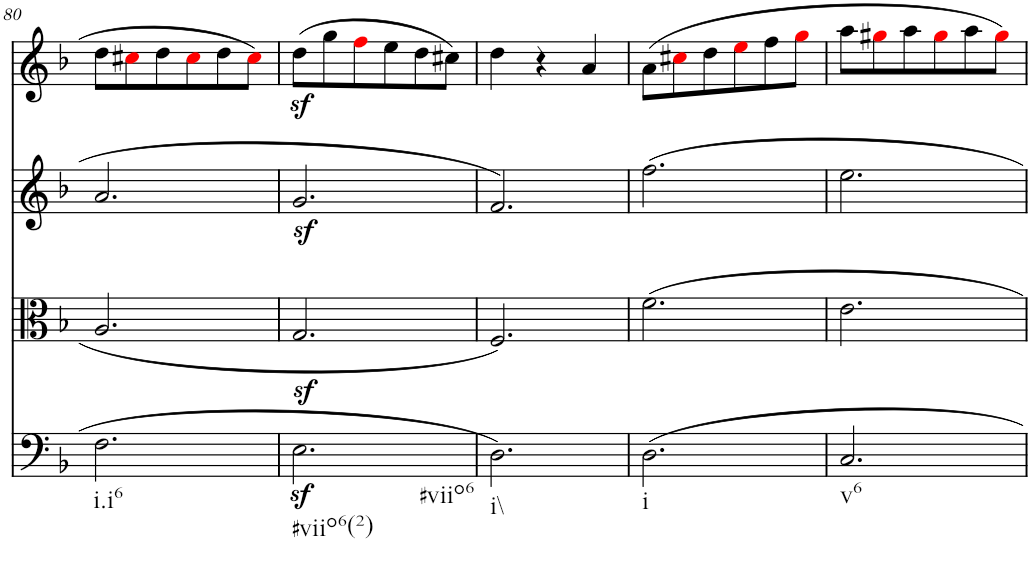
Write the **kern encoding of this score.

**kern	**kern	**kern	**kern
*part4	*part3	*part2	*part1
*staff4	*staff3	*staff2	*staff1
*I"Violoncello	*I"Viola	*I"Violin II	*I"Violin I
*I'Vc	*I'Vla	*I'Vln	*I'Vln
!!LO:PB:g=z
*clefF4	*clefC3	*clefG2	*clefG2
*k[b-]	*k[b-]	*k[b-]	*k[b-]
*M3/4	*M3/4	*M3/4	*M3/4
=80	=80	=80	=80
!LO:TX:b:t=i.i6	!	!	!
2.F\	2.A/	2.a/	8dd\L
.	.	.	8cc#Xi\
.	.	.	8dd\
.	.	.	8cc#i\
.	.	.	8dd\
.	.	.	8cc#i\J
=81	=81	=81	=81
!LO:TX:b:t=#viio6(2)	!	!	!
!LO:TX:b:t=#viio6	!	!	!
2.Ez<\	2.Gz</	2.gz</	(8ddz<\L
.	.	.	8gg\
.	.	.	8ffi\
.	.	.	8ee\
.	.	.	8dd\
.	.	.	8cc#X\J)
=82	=82	=82	=82
!LO:TX:b:t=i\\	!	!	!
2.D\	2.F/	2.f/	4dd\
.	.	.	4r
.	.	.	4a/
=83	=83	=83	=83
!LO:TX:b:t=i	!	!	!
2.D\	2.f\	2.ff\	(8a\L
.	.	.	8cc#Xi\
.	.	.	8dd\
.	.	.	8eei\
.	.	.	8ff\
.	.	.	8ggi\J
=84	=84	=84	=84
!LO:TX:b:t=v6	!	!	!
2.C/	2.e\	2.ee\	8aa\L
.	.	.	8gg#Xi\
.	.	.	8aa\
.	.	.	8gg#i\
.	.	.	8aa\
.	.	.	8gg#i\J)
=	=	=	=
*-	*-	*-	*-
